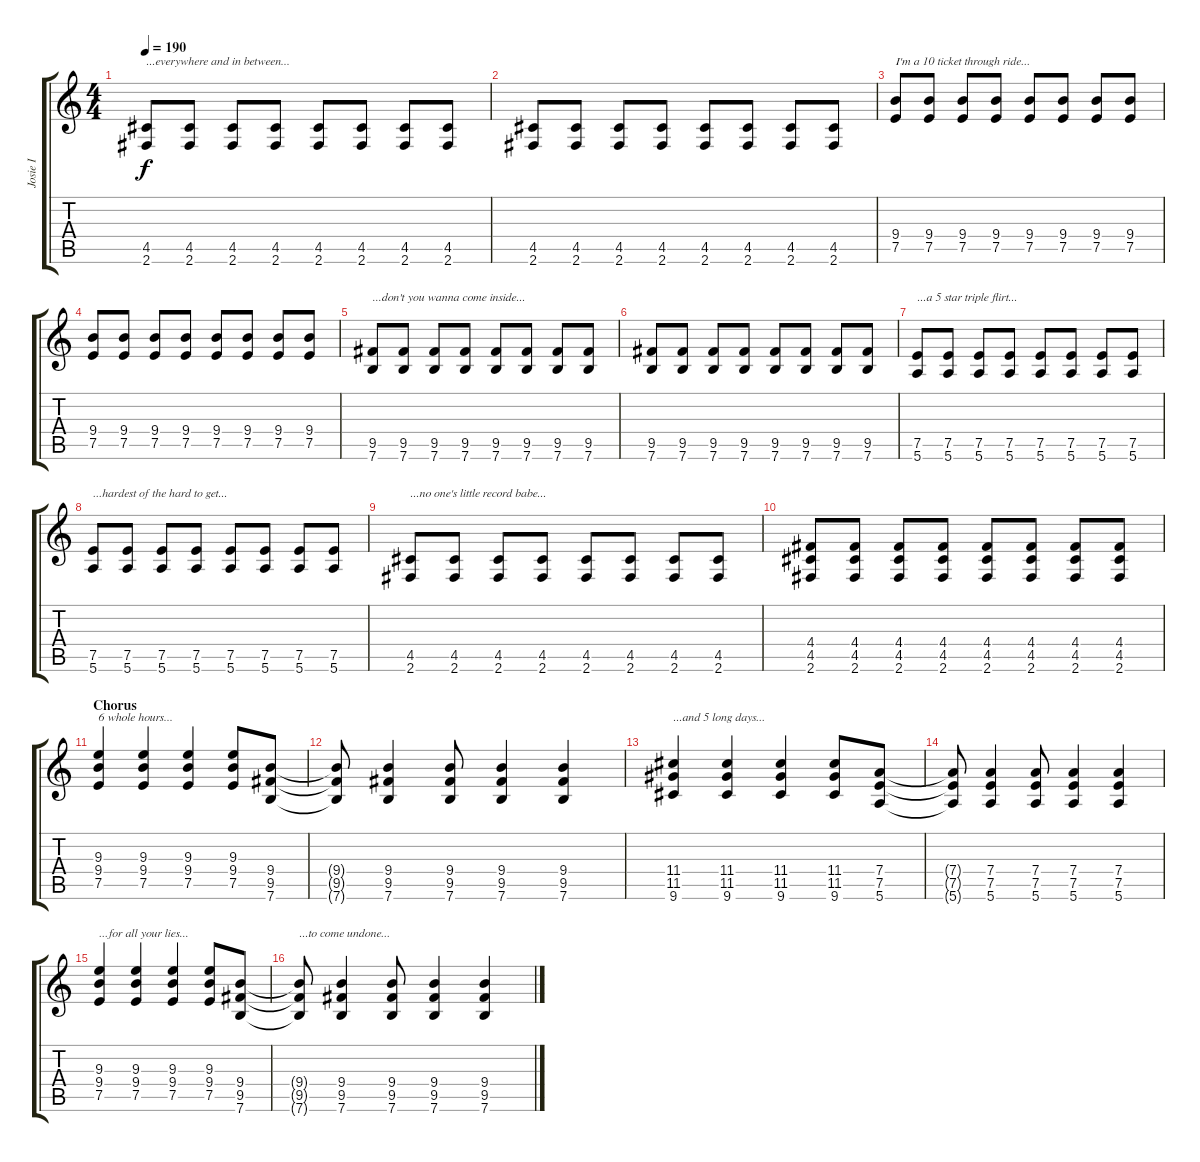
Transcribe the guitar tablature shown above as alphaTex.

\track ("Josie I" "Josie I") {instrument distortionguitar}
\staff {score tabs}
\tuning (E4 B3 G3 D3 A2 E2) {hide}
\ts (4 4)
\tempo 190
\clef g2
\ks c
(4.5 2.6).8{txt "...everywhere and in between..." dy f} (4.5 2.6).8 (4.5 2.6).8 (4.5 2.6).8 (4.5 2.6).8 (4.5 2.6).8 (4.5 2.6).8 (4.5 2.6).8 |
(4.5 2.6).8 (4.5 2.6).8 (4.5 2.6).8 (4.5 2.6).8 (4.5 2.6).8 (4.5 2.6).8 (4.5 2.6).8 (4.5 2.6).8 |
(9.4 7.5).8{txt "I'm a 10 ticket through ride..."} (9.4 7.5).8 (9.4 7.5).8 (9.4 7.5).8 (9.4 7.5).8 (9.4 7.5).8 (9.4 7.5).8 (9.4 7.5).8 |
(9.4 7.5).8 (9.4 7.5).8 (9.4 7.5).8 (9.4 7.5).8 (9.4 7.5).8 (9.4 7.5).8 (9.4 7.5).8 (9.4 7.5).8 |
(9.5 7.6).8{txt "...don't you wanna come inside..."} (9.5 7.6).8 (9.5 7.6).8 (9.5 7.6).8 (9.5 7.6).8 (9.5 7.6).8 (9.5 7.6).8 (9.5 7.6).8 |
(9.5 7.6).8 (9.5 7.6).8 (9.5 7.6).8 (9.5 7.6).8 (9.5 7.6).8 (9.5 7.6).8 (9.5 7.6).8 (9.5 7.6).8 |
(7.5 5.6).8{txt "...a 5 star triple flirt..."} (7.5 5.6).8 (7.5 5.6).8 (7.5 5.6).8 (7.5 5.6).8 (7.5 5.6).8 (7.5 5.6).8 (7.5 5.6).8 |
(7.5 5.6).8{txt "...hardest of the hard to get..."} (7.5 5.6).8 (7.5 5.6).8 (7.5 5.6).8 (7.5 5.6).8 (7.5 5.6).8 (7.5 5.6).8 (7.5 5.6).8 |
(4.5 2.6).8{txt "...no one's little record babe..." instrument distortionguitar} (4.5 2.6).8 (4.5 2.6).8 (4.5 2.6).8 (4.5 2.6).8 (4.5 2.6).8 (4.5 2.6).8 (4.5 2.6).8 |
(4.4 4.5 2.6).8 (4.4 4.5 2.6).8 (4.4 4.5 2.6).8 (4.4 4.5 2.6).8 (4.4 4.5 2.6).8 (4.4 4.5 2.6).8 (4.4 4.5 2.6).8 (4.4 4.5 2.6).8 |
\section ("" "Chorus")
(9.3 9.4 7.5).4{txt "6 whole hours..."} (9.3 9.4 7.5).4 (9.3 9.4 7.5).4 (9.3 9.4 7.5).8 (9.4 9.5 7.6).8 |
(9.4{t} 9.5{t} 7.6{t}).8 (9.4 9.5 7.6).4 (9.4 9.5 7.6).8 (9.4 9.5 7.6).4 (9.4 9.5 7.6).4 |
(11.4 11.5 9.6).4{txt "...and 5 long days..."} (11.4 11.5 9.6).4 (11.4 11.5 9.6).4 (11.4 11.5 9.6).8 (7.4 7.5 5.6).8 |
(7.4{t} 7.5{t} 5.6{t}).8 (7.4 7.5 5.6).4 (7.4 7.5 5.6).8 (7.4 7.5 5.6).4 (7.4 7.5 5.6).4 |
(9.3 9.4 7.5).4{txt "...for all your lies..."} (9.3 9.4 7.5).4 (9.3 9.4 7.5).4 (9.3 9.4 7.5).8 (9.4 9.5 7.6).8 |
(9.4{t} 9.5{t} 7.6{t}).8{txt "...to come undone..."} (9.4 9.5 7.6).4 (9.4 9.5 7.6).8 (9.4 9.5 7.6).4 (9.4 9.5 7.6).4
